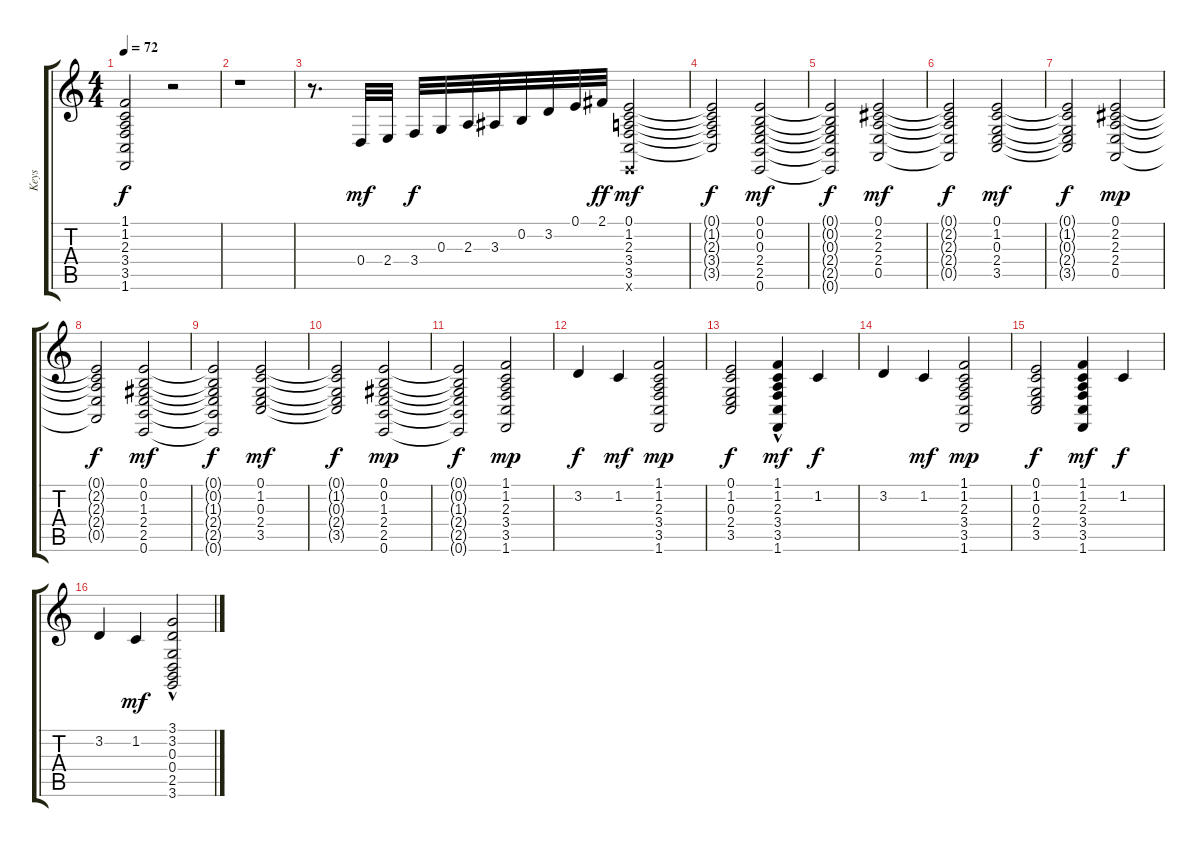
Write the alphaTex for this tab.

\track ("Keys" "Keys") {instrument synthstrings1}
\staff {score tabs}
\tuning (E4 B3 G3 D3 A2 E2) {hide}
\ts (4 4)
\tempo 72
\clef g2
\ks c
(1.1{t} 1.2{t} 2.3{t} 3.4{t} 3.5{t} 1.6{t}).2{dy f} r.2 |
r.1 |
r.8{d} 0.4.32{dy mf} 2.4.32 3.4.32{dy f} 0.3.32 2.3.32 3.3.32 0.2.32 3.2.32 0.1.32 2.1.32{dy ff} (0.1 1.2 2.3 3.4 3.5 0.6{x}).2{dy mf} |
(0.1{t} 1.2{t} 2.3{t} 3.4{t} 3.5{t}).2{dy f} (0.1 0.2 0.3 2.4 2.5 0.6).2{dy mf} |
(0.1{t} 0.2{t} 0.3{t} 2.4{t} 2.5{t} 0.6{t}).2{dy f} (0.1 2.2 2.3 2.4 0.5).2{dy mf} |
(0.1{t} 2.2{t} 2.3{t} 2.4{t} 0.5{t}).2{dy f} (0.1 1.2 0.3 2.4 3.5).2{dy mf} |
(0.1{t} 1.2{t} 0.3{t} 2.4{t} 3.5{t}).2{dy f} (0.1 2.2 2.3 2.4 0.5).2{dy mp} |
(0.1{t} 2.2{t} 2.3{t} 2.4{t} 0.5{t}).2{dy f} (0.1 0.2 1.3 2.4 2.5 0.6).2{dy mf} |
(0.1{t} 0.2{t} 1.3{t} 2.4{t} 2.5{t} 0.6{t}).2{dy f} (0.1 1.2 0.3 2.4 3.5).2{dy mf} |
(0.1{t} 1.2{t} 0.3{t} 2.4{t} 3.5{t}).2{dy f} (0.1 0.2 1.3 2.4 2.5 0.6).2{dy mp} |
(0.1{t} 0.2{t} 1.3{t} 2.4{t} 2.5{t} 0.6{t}).2{dy f} (1.1 1.2 2.3 3.4 3.5 1.6).2{dy mp} |
3.2.4{dy f} 1.2.4{dy mf} (1.1 1.2 2.3 3.4 3.5 1.6).2{dy mp} |
(0.1 1.2 0.3 2.4 3.5).2{dy f} (1.1 1.2{hac} 2.3{hac} 3.4 3.5 1.6).4{dy mf} 1.2.4{dy f} |
3.2.4 1.2.4{dy mf} (1.1 1.2 2.3 3.4 3.5 1.6).2{dy mp} |
(0.1 1.2 0.3 2.4 3.5).2{dy f} (1.1 1.2 2.3 3.4 3.5 1.6).4{dy mf} 1.2.4{dy f} |
3.2.4 1.2.4{dy mf} (3.1{hac} 3.2 0.3 0.4 2.5 3.6).2
